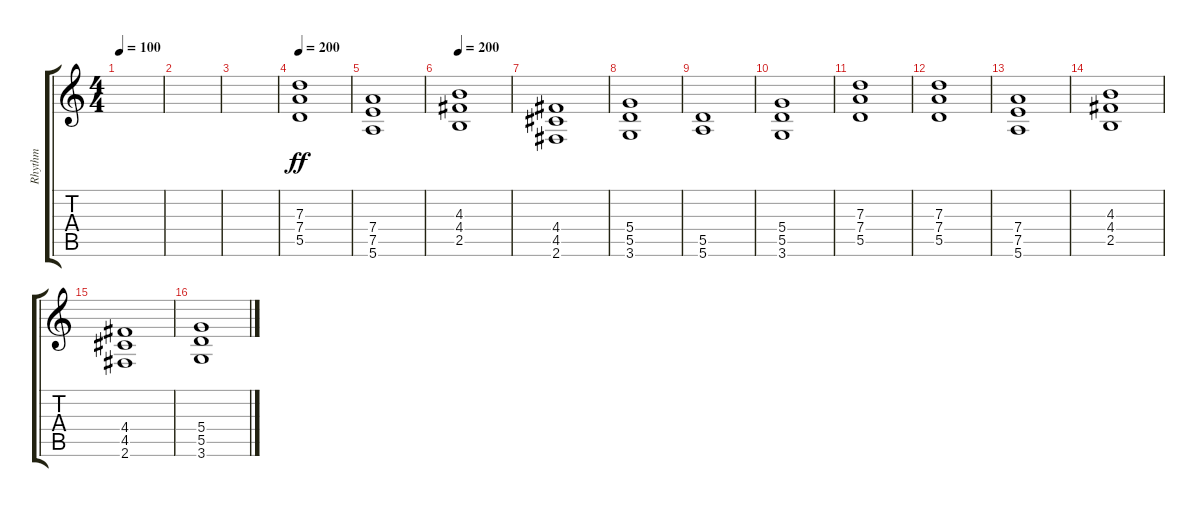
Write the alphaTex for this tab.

\track ("Rhythm" "Rhythm") {instrument distortionguitar}
\staff {score tabs}
\tuning (E4 B3 G3 D3 A2 E2) {hide}
\ts (4 4)
\tempo 100
\clef g2
\ks c
|
|
|
\tempo 200
(7.3 7.4 5.5).1{dy ff} |
(7.4 7.5 5.6).1 |
\tempo 200
(4.3 4.4 2.5).1 |
(4.4 4.5 2.6).1 |
(5.4 5.5 3.6).1 |
(5.5 5.6).1 |
(5.4 5.5 3.6).1 |
(7.3 7.4 5.5).1 |
(7.3 7.4 5.5).1 |
(7.4 7.5 5.6).1 |
(4.3 4.4 2.5).1 |
(4.4 4.5 2.6).1 |
(5.4 5.5 3.6).1
